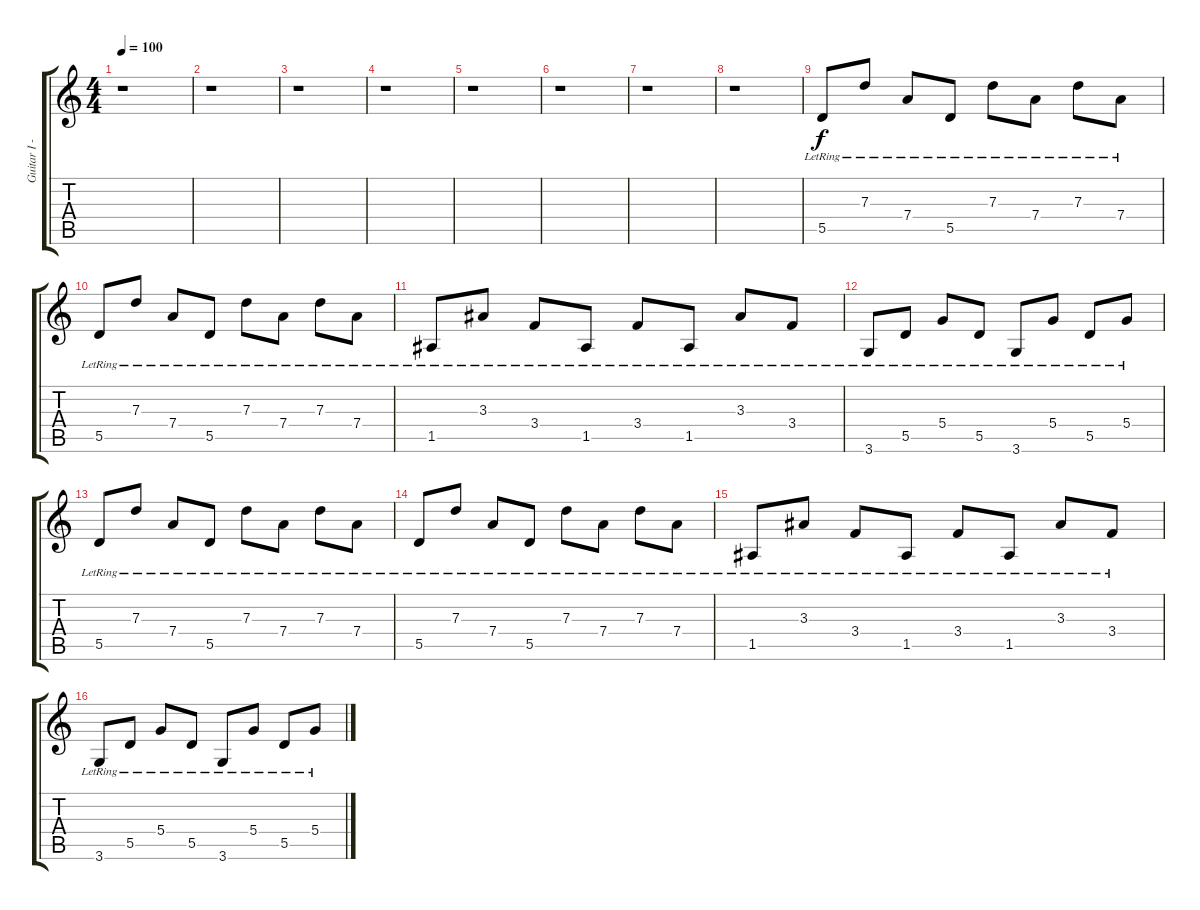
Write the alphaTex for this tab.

\track ("Guitar I - Clean" "Guitar I -") {instrument electricguitarclean}
\staff {score tabs}
\tuning (E4 B3 G3 D3 A2 E2) {hide}
\ts (4 4)
\tempo 100
\clef g2
\ks c
r.1{dy f} |
r.1 |
r.1 |
r.1 |
r.1 |
r.1 |
r.1 |
r.1 |
5.5{lr}.8 7.3{lr}.8 7.4{lr}.8 5.5{lr}.8 7.3{lr}.8 7.4{lr}.8 7.3{lr}.8 7.4{lr}.8 |
5.5{lr}.8 7.3{lr}.8 7.4{lr}.8 5.5{lr}.8 7.3{lr}.8 7.4{lr}.8 7.3{lr}.8 7.4{lr}.8 |
1.5{lr}.8 3.3{lr}.8 3.4{lr}.8 1.5{lr}.8 3.4{lr}.8 1.5{lr}.8 3.3{lr}.8 3.4{lr}.8 |
3.6{lr}.8 5.5{lr}.8 5.4{lr}.8 5.5{lr}.8 3.6{lr}.8 5.4{lr}.8 5.5{lr}.8 5.4{lr}.8 |
5.5{lr}.8 7.3{lr}.8 7.4{lr}.8 5.5{lr}.8 7.3{lr}.8 7.4{lr}.8 7.3{lr}.8 7.4{lr}.8 |
5.5{lr}.8 7.3{lr}.8 7.4{lr}.8 5.5{lr}.8 7.3{lr}.8 7.4{lr}.8 7.3{lr}.8 7.4{lr}.8 |
1.5{lr}.8 3.3{lr}.8 3.4{lr}.8 1.5{lr}.8 3.4{lr}.8 1.5{lr}.8 3.3{lr}.8 3.4{lr}.8 |
3.6{lr}.8 5.5{lr}.8 5.4{lr}.8 5.5{lr}.8 3.6{lr}.8 5.4{lr}.8 5.5{lr}.8 5.4{lr}.8
